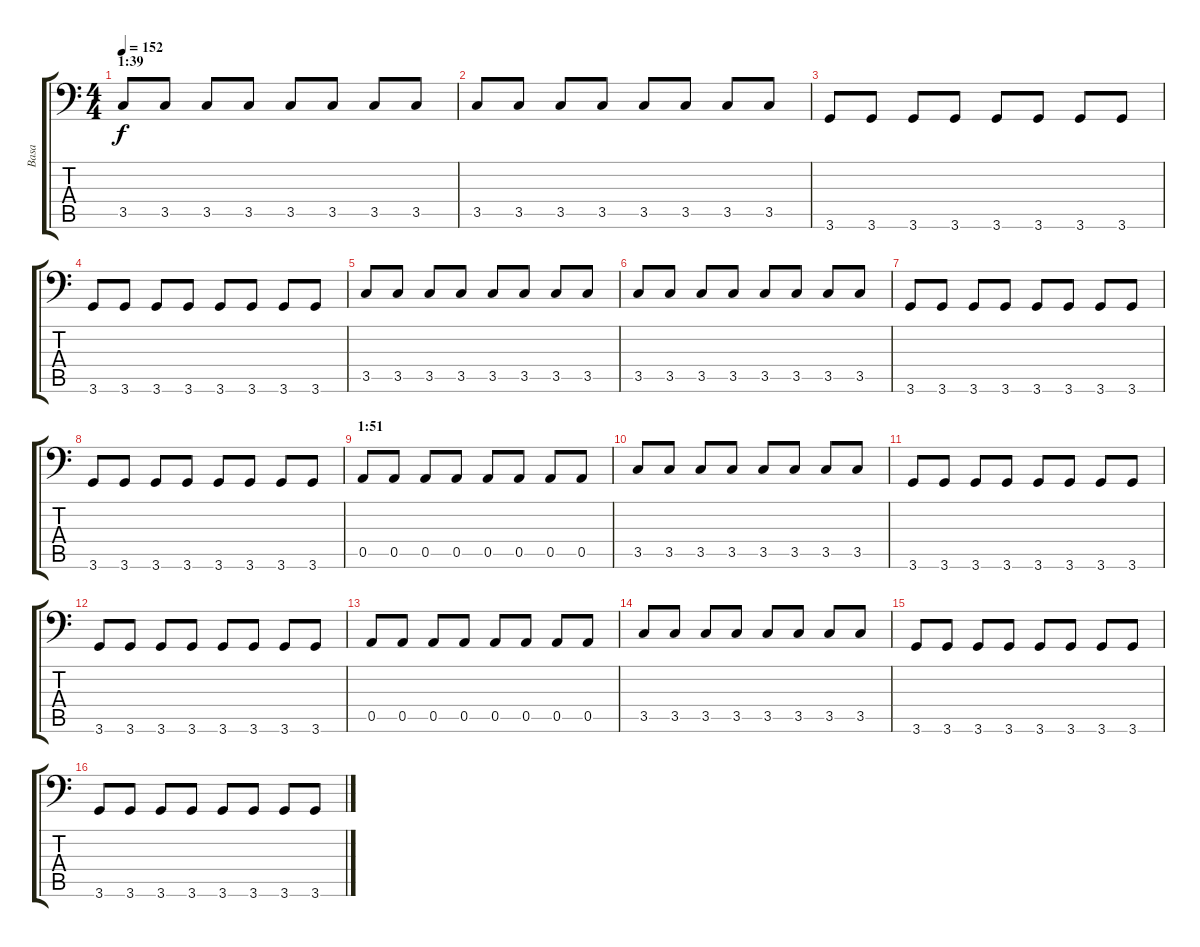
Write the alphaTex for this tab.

\track ("Basa" "Basa") {instrument electricbassfinger}
\staff {score tabs}
\tuning (E3 B2 G2 D2 A1 E1) {hide}
\ts (4 4)
\section ("" "1:39")
\tempo 152
\clef f4
\ks c
3.5.8{dy f volume 16} 3.5.8 3.5.8 3.5.8 3.5.8 3.5.8 3.5.8 3.5.8 |
3.5.8 3.5.8 3.5.8 3.5.8 3.5.8 3.5.8 3.5.8 3.5.8 |
3.6.8 3.6.8 3.6.8 3.6.8 3.6.8 3.6.8 3.6.8 3.6.8 |
3.6.8 3.6.8 3.6.8 3.6.8 3.6.8 3.6.8 3.6.8 3.6.8 |
3.5.8 3.5.8 3.5.8 3.5.8 3.5.8 3.5.8 3.5.8 3.5.8 |
3.5.8 3.5.8 3.5.8 3.5.8 3.5.8 3.5.8 3.5.8 3.5.8 |
3.6.8 3.6.8 3.6.8 3.6.8 3.6.8 3.6.8 3.6.8 3.6.8 |
3.6.8 3.6.8 3.6.8 3.6.8 3.6.8 3.6.8 3.6.8 3.6.8 |
\section ("" "1:51")
0.5.8{volume 16} 0.5.8 0.5.8 0.5.8 0.5.8 0.5.8 0.5.8 0.5.8 |
3.5.8 3.5.8 3.5.8 3.5.8 3.5.8 3.5.8 3.5.8 3.5.8 |
3.6.8 3.6.8 3.6.8 3.6.8 3.6.8 3.6.8 3.6.8 3.6.8 |
3.6.8 3.6.8 3.6.8 3.6.8 3.6.8 3.6.8 3.6.8 3.6.8 |
0.5.8{volume 16} 0.5.8 0.5.8 0.5.8 0.5.8 0.5.8 0.5.8 0.5.8 |
3.5.8 3.5.8 3.5.8 3.5.8 3.5.8 3.5.8 3.5.8 3.5.8 |
3.6.8 3.6.8 3.6.8 3.6.8 3.6.8 3.6.8 3.6.8 3.6.8 |
3.6.8 3.6.8 3.6.8 3.6.8 3.6.8 3.6.8 3.6.8 3.6.8
